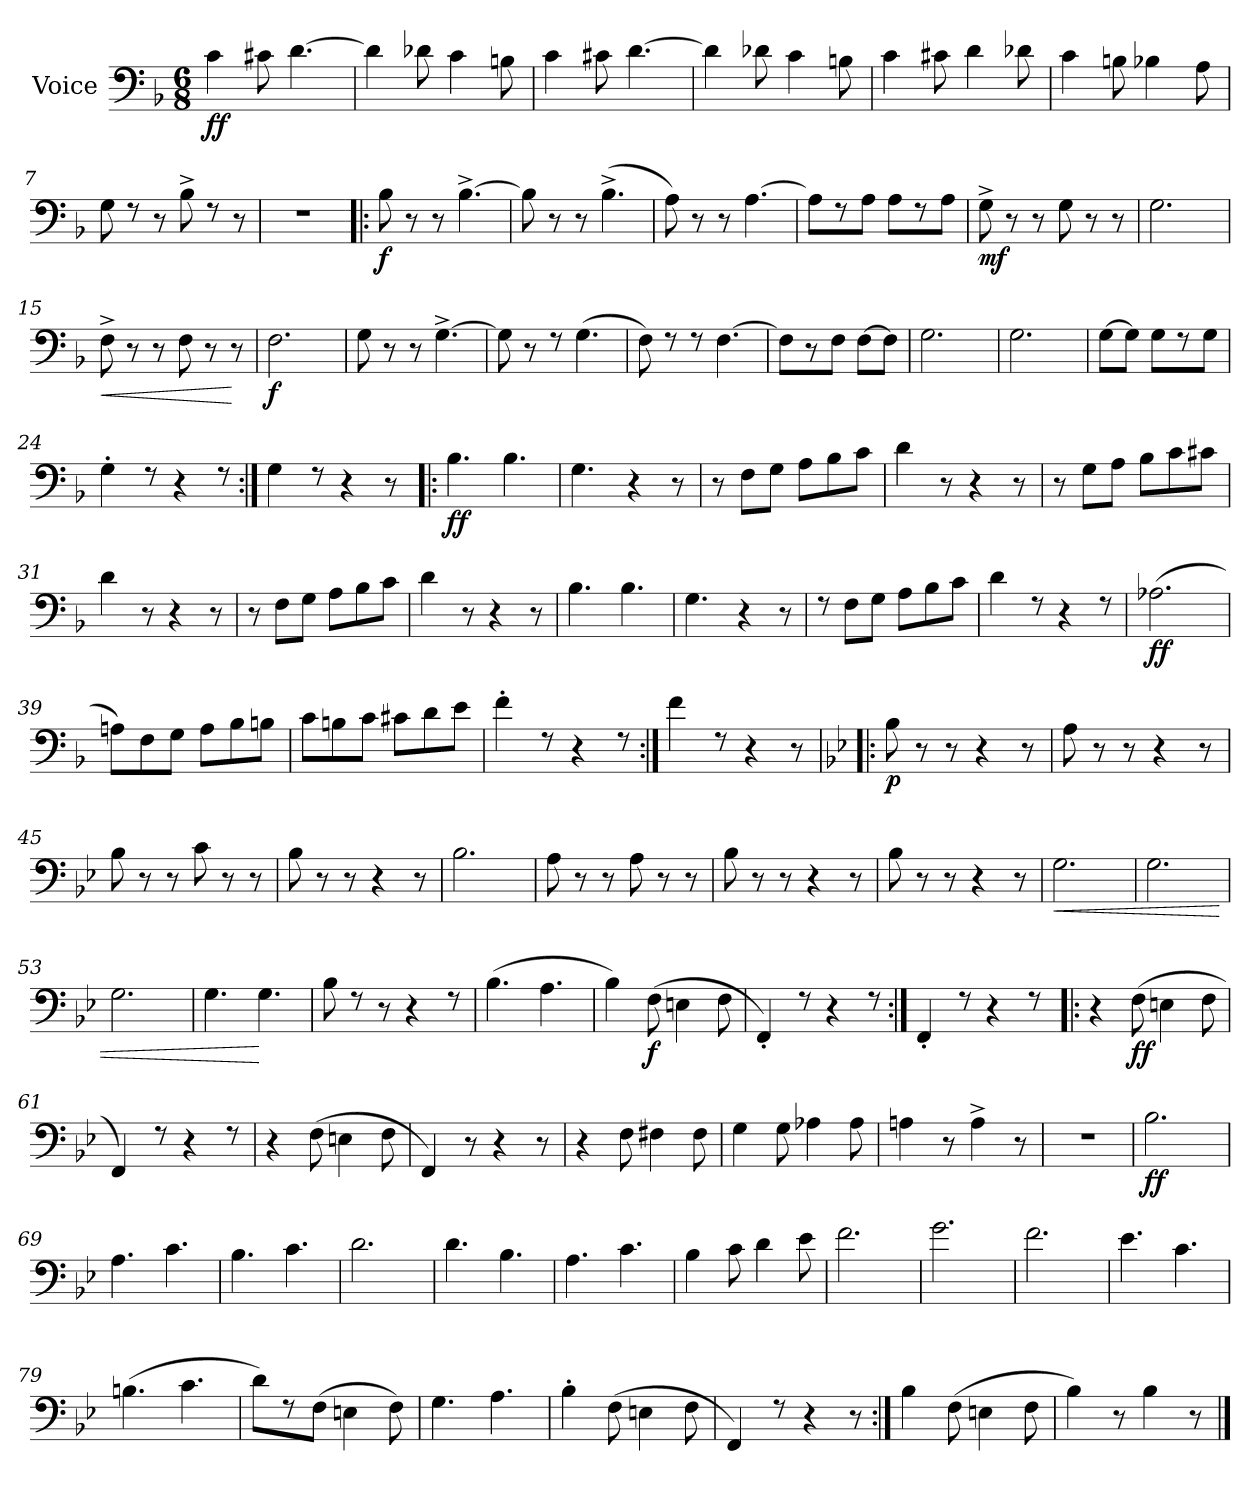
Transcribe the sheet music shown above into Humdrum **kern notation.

**kern	**dynam
*part1	*part1
*staff1	*staff1
*I"Voice	*
*I'Voice	*
*clefF4	*
*k[b-]	*
*M6/8	*
=1	=1
!	!LO:DY:b
4c\	ff
8c#X\	.
[>4.d\	.
=2	=2
4d\]	.
8d-X\	.
4c\	.
8Bn\	.
=3	=3
4c\	.
8c#X\	.
[>4.d\	.
=4	=4
4d\]	.
8d-X\	.
4c\	.
8Bn\	.
=5	=5
4c\	.
8c#X\	.
4d\	.
8d-X\	.
=6	=6
4c\	.
8Bn\	.
4B-X\	.
8A\	.
=7	=7
8G\	.
8rE	.
8r	.
8B-^>\	.
8rE	.
8r	.
=8	=8
2.rF	.
!!LO:LB:g=z
=9!|:	=9!|:
!	!LO:DY:b
8B-\	f
8r	.
8r	.
[>4.B-^>\	.
=10	=10
8B-\]	.
8r	.
8r	.
(>4.B-^>\	.
=11	=11
8A\)	.
8r	.
8r	.
[>4.A\	.
=12	=12
8A\L]	.
8rE	.
8A\J	.
8A\L	.
8rE	.
8A\J	.
=13	=13
!	!LO:DY:b
8G^>\	mf
8r	.
8r	.
8G\	.
8r	.
8r	.
=14	=14
2.G\	.
=15	=15
!	!LO:HP:b
8F^>\	<
8r	.
8r	.
8F\	.
8r	.
8r	[
=16	=16
!	!LO:DY:b
2.F\	f
=17	=17
8G\	.
8r	.
8r	.
[>4.G^>\	.
!!LO:LB:g=z
=18	=18
8G\]	.
8r	.
8rE	.
(>4.G\	.
=19	=19
8F\)	.
8rE	.
8rE	.
[>4.F\	.
=20	=20
8F\L]	.
8r	.
8F\J	.
[<8F\L	.
8F\J]	.
=21	=21
2.G\	.
=22	=22
2.G\	.
=23	=23
[<8G\L	.
8G\J]	.
8G\L	.
8rE	.
8G\J	.
=24	=24
4G'>\	.
8rE	.
4r	.
8rE	.
=25:|!	=25:|!
4G\	.
8rE	.
4r	.
8r	.
=26!|:	=26!|:
!	!LO:DY:b
4.B-\	ff
4.B-\	.
=27	=27
4.G\	.
4r	.
8r	.
!!LO:LB:g=z
=28	=28
8r	.
8F\L	.
8G\J	.
8A\L	.
8B-\	.
8c\J	.
=29	=29
4d\	.
8r	.
4r	.
8r	.
=30	=30
8r	.
8G\L	.
8A\J	.
8B-\L	.
8c\	.
8c#X\J	.
=31	=31
4d\	.
8r	.
4r	.
8r	.
=32	=32
8r	.
8F\L	.
8G\J	.
8A\L	.
8B-\	.
8c\J	.
=33	=33
4d\	.
8r	.
4r	.
8r	.
=34	=34
4.B-\	.
4.B-\	.
=35	=35
4.G\	.
4r	.
8r	.
!!LO:LB:g=z
=36	=36
8rE	.
8F\L	.
8G\J	.
8A\L	.
8B-\	.
8c\J	.
=37	=37
4d\	.
8rE	.
4r	.
8rE	.
=38	=38
!	!LO:DY:b
(>2.A-X\	ff
=39	=39
8An\L)	.
8F\	.
8G\J	.
8A\L	.
8B-\	.
8Bn\J	.
=40	=40
8c\L	.
8Bn\	.
8c\J	.
8c#X\L	.
8d\	.
8e\J	.
=41	=41
4f'>\	.
8rE	.
4r	.
8rE	.
=42:|!	=42:|!
4f\	.
8rE	.
4r	.
8r	.
!!LO:LB:g=z
=43!|:	=43!|:
*k[b-e-]	*
!	!LO:DY:b
8B-\	p
8r	.
8r	.
4r	.
8r	.
=44	=44
8A\	.
8r	.
8r	.
4r	.
8r	.
=45	=45
8B-\	.
8r	.
8r	.
8c\	.
8r	.
8r	.
=46	=46
8B-\	.
8r	.
8r	.
4r	.
8r	.
=47	=47
2.B-\	.
=48	=48
8A\	.
8r	.
8r	.
8A\	.
8r	.
8r	.
=49	=49
8B-\	.
8r	.
8r	.
4r	.
8r	.
=50	=50
8B-\	.
8r	.
8r	.
4r	.
8r	.
=51	=51
!	!LO:HP:b
2.G\	<
!!LO:LB:g=z
=52	=52
2.G\	.
=53	=53
2.G\	.
=54	=54
4.G\	.
4.G\	[
=55	=55
8B-\	.
8rE	.
8r	.
4r	.
8rE	.
=56	=56
(>4.B-\	.
4.A\	.
=57	=57
4B-\)	.
!	!LO:DY:b
(>8F\	f
4En\	.
8F\	.
=58	=58
4FF'>/)	.
8rE	.
4r	.
8rE	.
=59:|!	=59:|!
4FF'>/	.
8rE	.
4r	.
8rE	.
=60!|:	=60!|:
4r	.
!	!LO:DY:b
(>8F\	ff
4En\	.
8F\	.
=61	=61
4FF/)	.
8rE	.
4r	.
8rE	.
!!LO:LB:g=z
=62	=62
4r	.
(>8F\	.
4En\	.
8F\	.
=63	=63
4FF/)	.
8r	.
4r	.
8r	.
=64	=64
4r	.
8F\	.
4F#X\	.
8F#\	.
=65	=65
4G\	.
8G\	.
4A-X\	.
8A-\	.
=66	=66
4An\	.
8r	.
4A^>\	.
8r	.
=67	=67
2.rF	.
=68	=68
!	!LO:DY:b
2.B-\	ff
=69	=69
4.A\	.
4.c\	.
=70	=70
4.B-\	.
4.c\	.
=71	=71
2.d\	.
=72	=72
4.d\	.
4.B-\	.
!!LO:LB:g=z
=73	=73
4.A\	.
4.c\	.
=74	=74
4B-\	.
8c\	.
4d\	.
8e-\	.
=75	=75
2.f\	.
=76	=76
2.g\	.
=77	=77
2.f\	.
=78	=78
4.e-\	.
4.c\	.
=79	=79
(>4.Bn\	.
4.c\	.
=80	=80
8d\L)	.
8rE	.
(>8F\J	.
4En\	.
8F\)	.
=81	=81
4.G\	.
4.A\	.
=82	=82
4B-'>\	.
(>8F\	.
4En\	.
8F\	.
=83	=83
4FF/)	.
8rE	.
4r	.
8r	.
!!LO:LB:g=z
=84:|!	=84:|!
4B-\	.
(>8F\	.
4En\	.
8F\	.
=85	=85
4B-\)	.
8r	.
4B-\	.
8r	.
==	==
*-	*-
